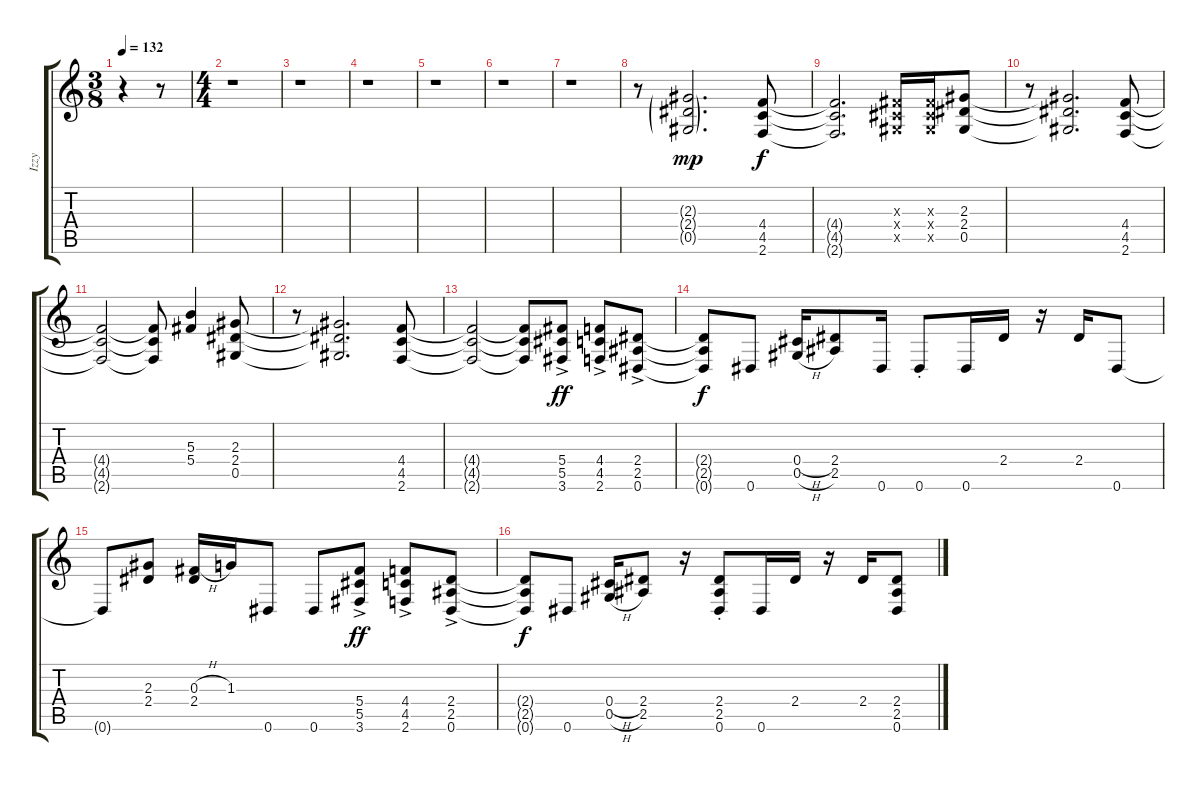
\track ("Izzy" "Izzy") {instrument distortionguitar}
\staff {score tabs}
\tuning (Eb4 Bb3 Gb3 Db3 Ab2 Eb2) {hide}
\ts (3 8)
\tempo 132
\clef g2
\ks c
r.4{dy mp instrument distortionguitar} r.8 |
\ts (4 4)
r.1 |
r.1 |
r.1 |
r.1 |
r.1 |
r.1 |
r.8 (2.3{g} 2.4{g} 0.5{g}).2{d} (4.4 4.5 2.6).8{dy f} |
(4.4{t} 4.5{t} 2.6{t}).2{d} (0.3{x} 0.4{x} 0.5{x}).16 (0.3{x} 0.4{x} 0.5{x}).16 (2.3 2.4 0.5).8 |
r.8 (2.3{t} 2.4{t} 0.5{t}).2{d} (4.4 4.5 2.6).8 |
(4.4{t} 4.5{t} 2.6{t}).2 (4.4{t} 4.5{t} 2.6{t}).8 (5.3 5.4).4 (2.3 2.4 0.5).8 |
r.8 (2.3{t} 2.4{t} 0.5{t}).2{d} (4.4 4.5 2.6).8 |
(4.4{t} 4.5{t} 2.6{t}).2 (4.4{t} 4.5{t} 2.6{t}).8 (5.4{ac} 5.5{ac} 3.6{ac}).8{dy ff} (4.4{ac} 4.5{ac} 2.6{ac}).8 (2.4{ac} 2.5{ac} 0.6{ac}).8 |
(2.4{t} 2.5{t} 0.6{t}).8{dy f} 0.6.8 (0.4{h} 0.5{h}).16 (2.4 2.5).8 0.6.16 0.6{st}.8 0.6.16 2.4.16 r.16 2.4.16 0.6.8 |
0.6{t}.8 (2.3 2.4).8 (0.3{h} 2.4).16 1.3.16 0.6.8 0.6.8 (5.4{ac} 5.5{ac} 3.6{ac}).8{dy ff} (4.4{ac} 4.5{ac} 2.6{ac}).8 (2.4{ac} 2.5{ac} 0.6{ac}).8 |
(2.4{t} 2.5{t} 0.6{t}).8{dy f} 0.6.8 (0.4{h} 0.5{h}).16 (2.4 2.5).8 r.16 (2.4{st} 2.5{st} 0.6{st}).8 0.6.16 2.4.16 r.16 2.4.16 (2.4 2.5 0.6).8
